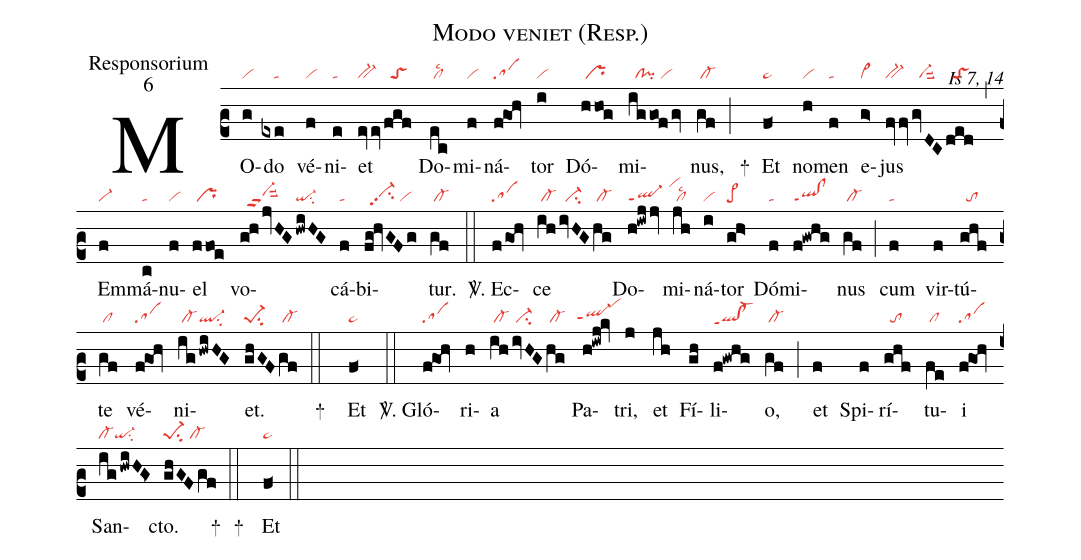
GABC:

name:Modo veniet (Resp.);
office-part:Responsorium;
mode:6;
commentary:Is 7, 14;
nabc-lines:1;
%%
(c2)MO(g|vi)do(exe|////ta) vé(f|vi)ni(e|ta)et(evev|bv-|/fgf|//toS) Do(ec|/cllsc2)mi(f|vi)ná(f!goh|sa)tor(i|vi) Dó(hhog|/pr)mi(iggof/gv|//cl!pi/vi)nus,(gf|/cl-) (;)
+()
Et(f<|pe~) no(h|vi)men(f|ta) e(g>|vi>)jus(fvfv|bv-|gvDC|//vi-suu2|ded|//toS) (,) Em(f|vi-)má(c|ta)nu(f|vi)el(ffoe|/pr) vo(g!hjvHG|//vi-hhppu2suu2|/hwiHG|qi-su2)cá(f|ta)bi(fg!hvGFg|//vi-hhpp2su2/vi)tur.(gf|/cl-) (::)

<sp>V/</sp>. Ec(fgoh|sa)ce(ih|/cl-|/ivHG|//ci-|hg|/cl-) Do(h!iwj/jv|ql-ppt1/vihl)mi(jh|/cllsc2)ná(i|vi)tor(gh>|pe>) Dó(f|ta)mi(f!gwhg|ql!clppt1)nus(gf|/cl-) (;) cum(f|ta) vir(f)tú(ghf|//to)te(gf|/cl) vé(f!goh|sa)ni(ig|/cl-|!hwiHG|ql-su2)et.(ghGF|pe-1su2|gf|/cl-) (::)
+()
Et(f<|pe~) (::)

<sp>V/</sp>. Gló(f!go1!hv|sa)ri(h)a(ih|/cl-|ivHG|/ci-|hg|/cl-) Pa(h!iwj!kv|``ql-hgppt1`vihl)tri,(j)
et(jh) Fí(gh)li(f!gwhg|qlhe!cl-heppt1)o,(gf|/cl-) (;)
et(f) Spi(f)rí(ghf|//to)tu(fe|/cl)i(f!go1!hv|sa) San(ighwiHG>|cl-qi-su2)cto.(ghGFgf|pe-1su2/cl-) +(::)
+()
Et(f<|pe~) (::)
